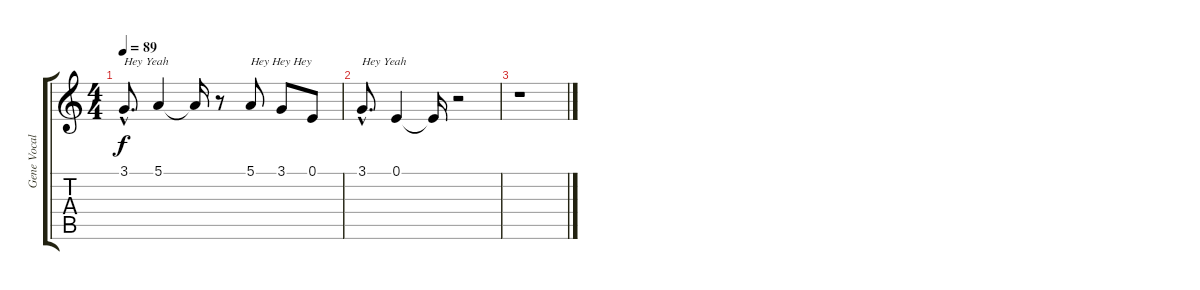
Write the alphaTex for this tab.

\track ("Gene Vocals" "Gene Vocal") {instrument synthvoice}
\staff {score tabs}
\tuning (E4 B3 G3 D3 A2 E2) {hide}
\ts (4 4)
\tempo 89
\clef g2
\ks c
3.1{hac}.8{d txt "Hey Yeah" dy f} 5.1.4 5.1{t}.16 r.8 5.1.8{txt "Hey Hey Hey"} 3.1.8 0.1.8 |
3.1{hac}.8{d txt "Hey Yeah"} 0.1.4 0.1{t}.16 r.2 |
r.1
